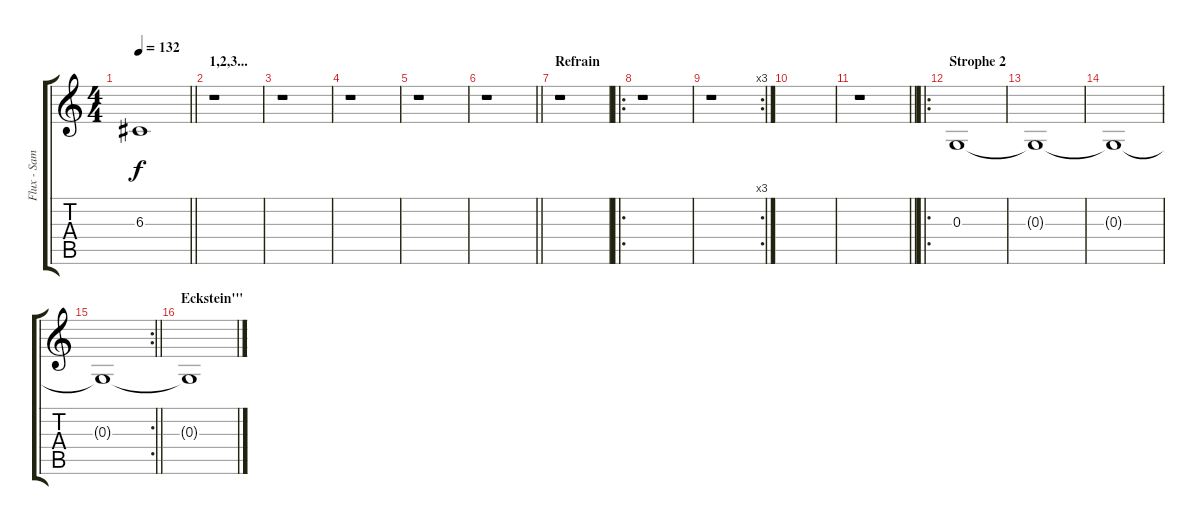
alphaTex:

\track ("Flux - Sampler" "Flux - Sam") {instrument pad8sweep}
\staff {score tabs}
\tuning (E4 B3 G3 D3 A2 E2) {hide}
\ts (4 4)
\tempo 132
\clef g2
\barLineRight lightlight
\ks c
6.3{t}.1{dy f} |
\section ("" "1,2,3...")
r.1 |
r.1 |
r.1 |
r.1 |
\barLineRight lightlight
r.1 |
\section ("" "Refrain")
r.1 |
\ro
r.1 |
\rc 3
r.1 |
|
\barLineRight lightlight
r.1 |
\ro
\section ("" "Strophe 2")
0.3.1 |
0.3{t}.1 |
0.3{t}.1 |
\rc 2
\barLineRight lightlight
0.3{t}.1 |
\section ("" "Eckstein'''")
0.3{t}.1
